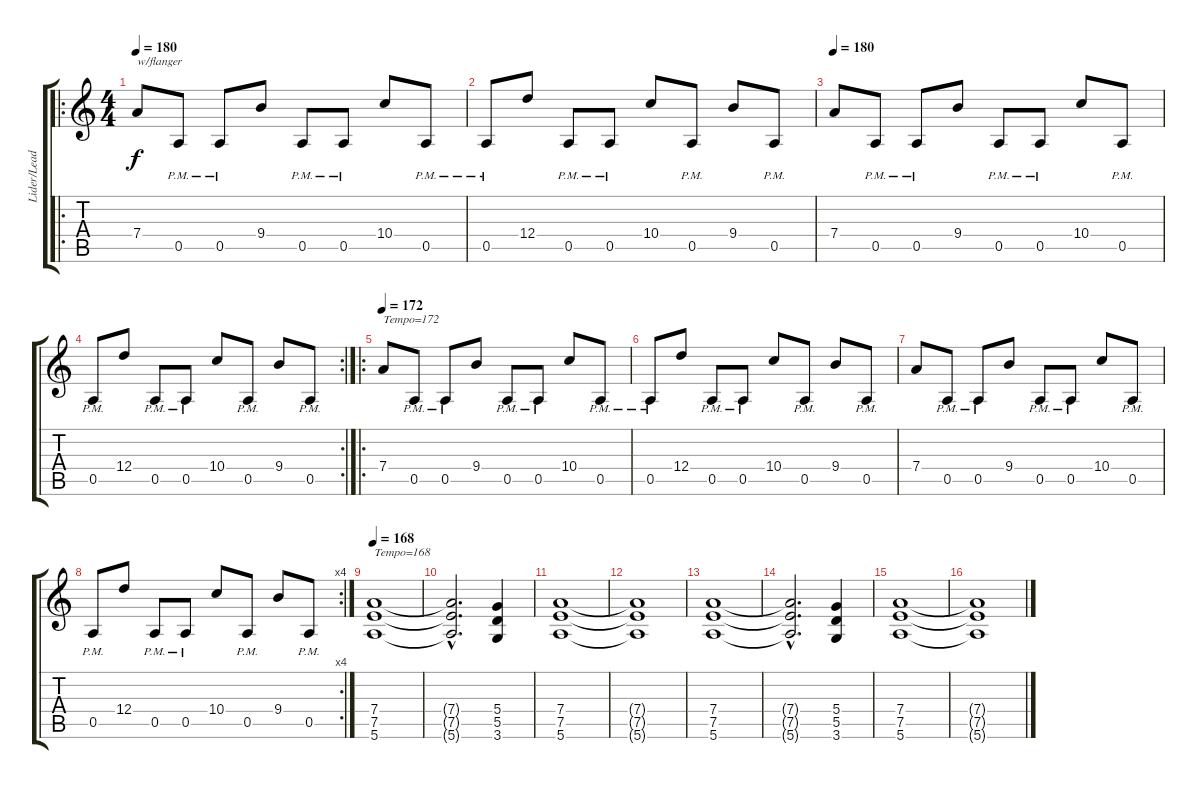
\track ("Lider/Lead" "Lider/Lead") {instrument overdrivenguitar}
\staff {score tabs}
\tuning (E4 B3 G3 D3 A2 E2) {hide}
\ro
\ts (4 4)
\tempo 180
\clef g2
\ks c
7.4.8{txt "w/flanger" dy f balance 1 instrument overdrivenguitar} 0.5{pm}.8 0.5{pm}.8 9.4.8 0.5{pm}.8 0.5{pm}.8 10.4.8 0.5{pm}.8 |
0.5{pm}.8 12.4.8 0.5{pm}.8 0.5{pm}.8 10.4.8 0.5{pm}.8 9.4.8 0.5{pm}.8 |
\tempo 180
7.4.8{balance 15} 0.5{pm}.8 0.5{pm}.8 9.4.8 0.5{pm}.8 0.5{pm}.8 10.4.8 0.5{pm}.8 |
\rc 2
0.5{pm}.8 12.4.8 0.5{pm}.8 0.5{pm}.8 10.4.8 0.5{pm}.8 9.4.8 0.5{pm}.8 |
\ro
\tempo 172
7.4.8{txt "Tempo=172" balance 3} 0.5{pm}.8 0.5{pm}.8 9.4.8 0.5{pm}.8 0.5{pm}.8 10.4.8 0.5{pm}.8 |
0.5{pm}.8 12.4.8 0.5{pm}.8 0.5{pm}.8 10.4.8 0.5{pm}.8 9.4.8 0.5{pm}.8 |
7.4.8 0.5{pm}.8 0.5{pm}.8 9.4.8 0.5{pm}.8 0.5{pm}.8 10.4.8 0.5{pm}.8 |
\rc 4
0.5{pm}.8 12.4.8 0.5{pm}.8 0.5{pm}.8 10.4.8 0.5{pm}.8 9.4.8 0.5{pm}.8 |
\tempo 168
(7.4 7.5 5.6).1{txt "Tempo=168"} |
(7.4{hac t} 7.5{hac t} 5.6{hac t}).2{d} (5.4 5.5 3.6).4 |
(7.4 7.5 5.6).1 |
(7.4{t} 7.5{t} 5.6{t}).1 |
(7.4 7.5 5.6).1 |
(7.4{hac t} 7.5{hac t} 5.6{hac t}).2{d} (5.4 5.5 3.6).4 |
(7.4 7.5 5.6).1 |
(7.4{t} 7.5{t} 5.6{t}).1
